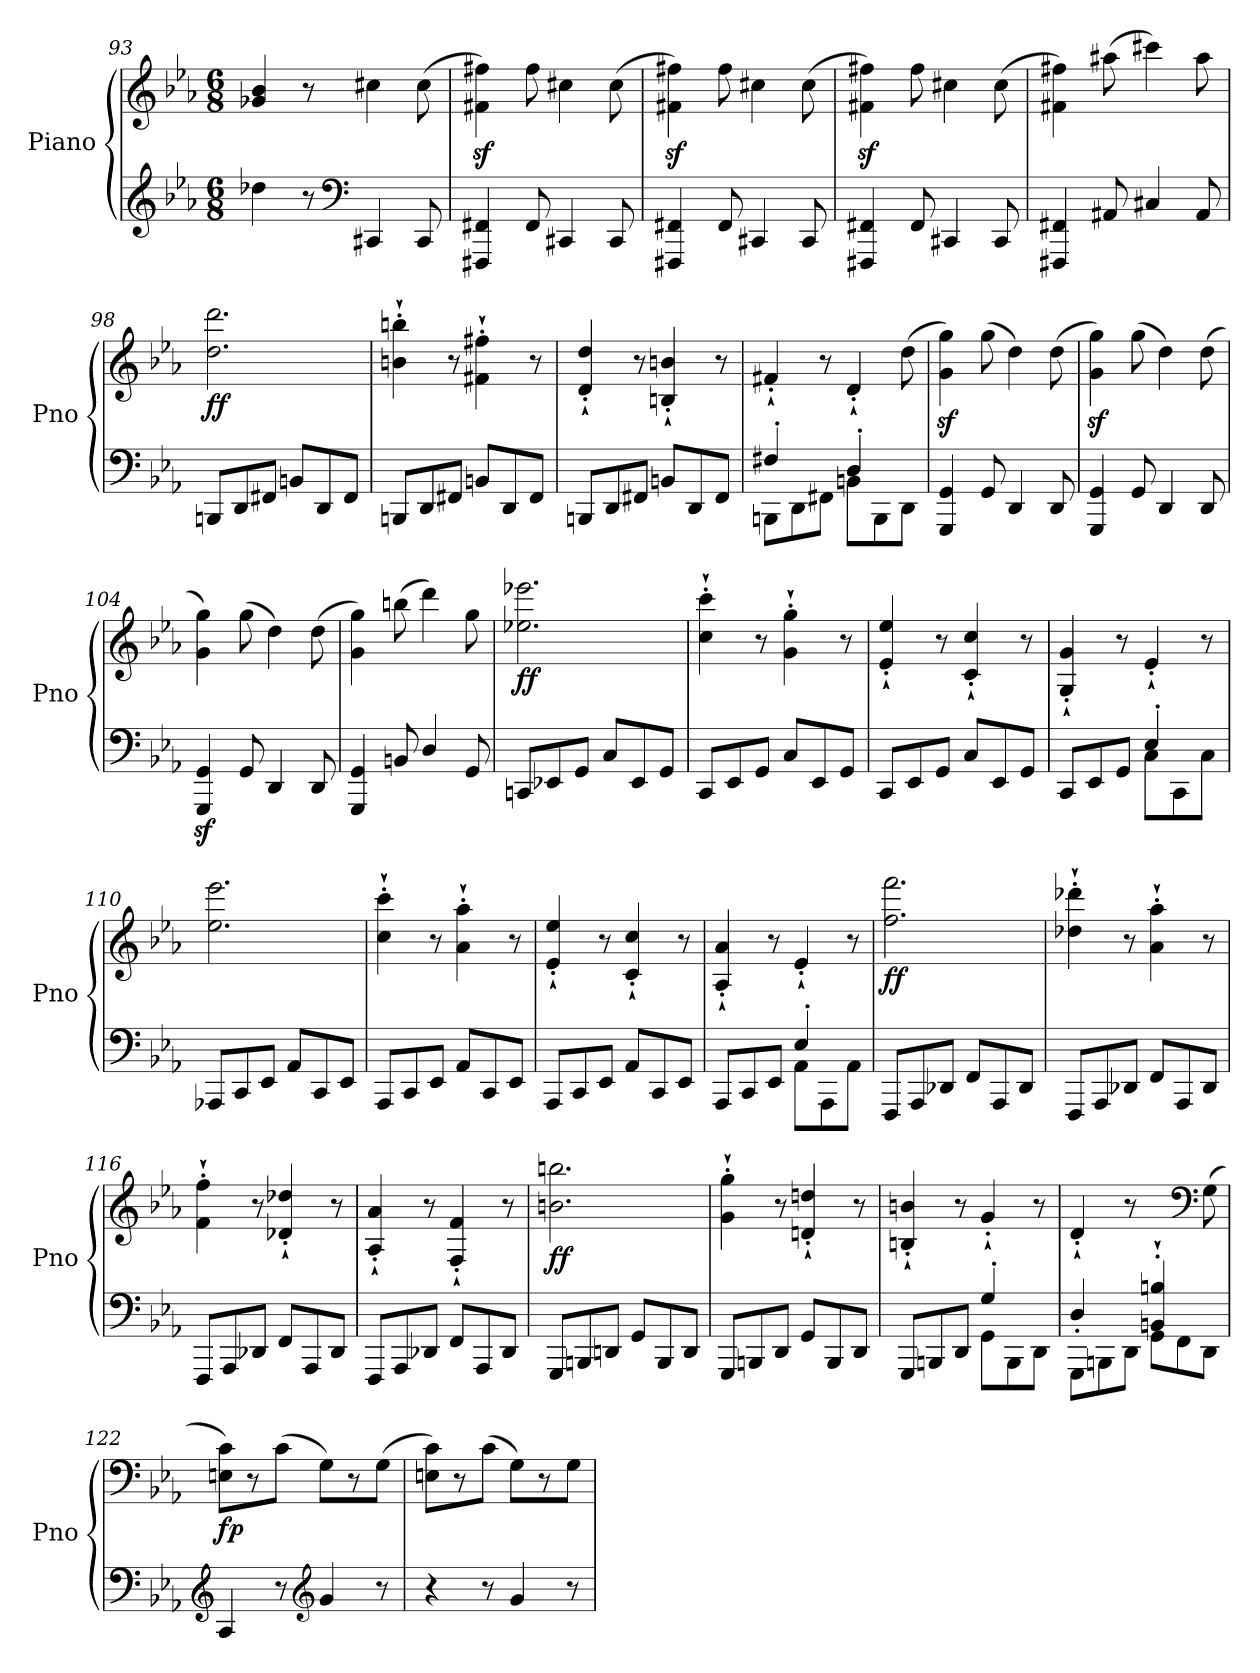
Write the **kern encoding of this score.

**kern	**kern	**dynam
*part1	*part1	*part1
*staff2	*staff1	*staff1/2
*I"Piano	*	*
*I'Pno	*	*
*clefG2	*clefG2	*
*k[b-e-a-]	*k[b-e-a-]	*
*M6/8	*M6/8	*
=93	=93	=93
4dd-X\	4g-X/ 4b-/	.
8r	8r	.
*clefF4	*	*
4CC#X/	4cc#X\	.
8CC#/	(8cc#\	.
=94	=94	=94
4FFF#X/ 4FF#X/	4f#X\z< 4ff#X\z<)	.
8FF#/	8ff#\	.
4CC#X/	4cc#X\	.
8CC#/	(8cc#\	.
!!LO:LB:g=z
=95	=95	=95
4FFF#X/ 4FF#X/	4f#X\z< 4ff#X\z<)	.
8FF#/	8ff#\	.
4CC#X/	4cc#X\	.
8CC#/	(8cc#\	.
=96	=96	=96
4FFF#X/ 4FF#X/	4f#X\z< 4ff#X\z<)	.
8FF#/	8ff#\	.
4CC#X/	4cc#X\	.
8CC#/	(8cc#\	.
!!LO:LB:g=z
=97	=97	=97
4FFF#X/ 4FF#X/	4f#X\ 4ff#X\)	.
8AA#X/	(8aa#X\	.
4C#X/	4ccc#X\)	.
8AA#/	8aa#\	.
=98	=98	=98
!	!	!LO:DY:b
8BBBn/L	2.dd\ 2.ddd\	ff
8DD/	.	.
8FF#X/J	.	.
8BBn/L	.	.
8DD/	.	.
8FF#/J	.	.
=99	=99	=99
8BBBn/L	4bn\`' 4bbn\`'	.
8DD/	.	.
8FF#X/J	8r	.
8BBn/L	4f#X\`' 4ff#X\`'	.
8DD/	.	.
8FF#/J	8r	.
=100	=100	=100
8BBBn/L	4d/`' 4dd/`'	.
8DD/	.	.
8FF#X/J	8r	.
8BBn/L	4Bn/`' 4bn/`'	.
8DD/	.	.
8FF#/J	8r	.
=101	=101	=101
*^	*	*
4F#X'/	8BBBn\L	4f#X`'/	.
.	8DD\	.	.
8ryy	8FF#X\J	8r	.
4D'/	8BBn\L	4d`'/	.
.	8BBB\	.	.
8ryy	8DD\J	(>8dd\	.
*v	*v	*	*
=102	=102	=102
4GGG/ 4GG/	4g\z< 4gg\z<)	.
8GG/	(8gg\	.
4DD/	4dd\)	.
8DD/	(8dd\	.
!!LO:PB:g=z
=103	=103	=103
4GGG/ 4GG/	4g\z< 4gg\z<)	.
8GG/	(8gg\	.
4DD/	4dd\)	.
8DD/	(8dd\	.
=104	=104	=104
4GGG/z> 4GG/z>	4g\ 4gg\)	.
8GG/	(8gg\	.
4DD/	4dd\)	.
8DD/	(8dd\	.
=105	=105	=105
4GGG/ 4GG/	4g\ 4gg\)	.
8BBn/	(8bbn\	.
4D/	4ddd\)	.
8GG/	8gg\	.
=106	=106	=106
!	!	!LO:DY:b
8CCn/L	2.ee-X\ 2.eee-X\	ff
8EE-X/	.	.
8GG/J	.	.
8C/L	.	.
8EE-/	.	.
8GG/J	.	.
=107	=107	=107
8CC/L	4cc\`' 4ccc\`'	.
8EE-/	.	.
8GG/J	8r	.
8C/L	4g\`' 4gg\`'	.
8EE-/	.	.
8GG/J	8r	.
=108	=108	=108
8CC/L	4e-/`' 4ee-/`'	.
8EE-/	.	.
8GG/J	8r	.
8C/L	4c/`' 4cc/`'	.
8EE-/	.	.
8GG/J	8r	.
=109	=109	=109
*^	*	*
4.ryy	8CC/L	4G/`' 4g/`'	.
.	8EE-/	.	.
.	8GG/J	8r	.
4E-'/	8C\L	4e-`'/	.
.	8CC\	.	.
8ryy	8C\J	8r	.
*v	*v	*	*
!!LO:LB:g=z
=110	=110	=110
8AAA-X/L	2.ee-\ 2.eee-\	.
8CC/	.	.
8EE-/J	.	.
8AA-/L	.	.
8CC/	.	.
8EE-/J	.	.
=111	=111	=111
8AAA-/L	4cc\`' 4ccc\`'	.
8CC/	.	.
8EE-/J	8r	.
8AA-/L	4a-\`' 4aa-\`'	.
8CC/	.	.
8EE-/J	8r	.
=112	=112	=112
8AAA-/L	4e-/`' 4ee-/`'	.
8CC/	.	.
8EE-/J	8r	.
8AA-/L	4c/`' 4cc/`'	.
8CC/	.	.
8EE-/J	8r	.
=113	=113	=113
*^	*	*
4.ryy	8AAA-/L	4A-/`' 4a-/`'	.
.	8CC/	.	.
.	8EE-/J	8r	.
4E-'/	8AA-\L	4e-`'/	.
.	8AAA-\	.	.
8ryy	8AA-\J	8r	.
=114	=114	=114	=114
!	!	!	!LO:DY:b
*v	*v	*	*
8FFF/L	2.ff\ 2.fff\	ff
8AAA-/	.	.
8DD-X/J	.	.
8FF/L	.	.
8AAA-/	.	.
8DD-/J	.	.
=115	=115	=115
8FFF/L	4dd-X\`' 4ddd-X\`'	.
8AAA-/	.	.
8DD-X/J	8r	.
8FF/L	4a-\`' 4aa-\`'	.
8AAA-/	.	.
8DD-/J	8r	.
!!LO:LB:g=z
=116	=116	=116
8FFF/L	4f\`' 4ff\`'	.
8AAA-/	.	.
8DD-X/J	8r	.
8FF/L	4d-X/`' 4dd-X/`'	.
8AAA-/	.	.
8DD-/J	8r	.
!!LO:LB:g=z
=117	=117	=117
8FFF/L	4A-/`' 4a-/`'	.
8AAA-/	.	.
8DD-X/J	8r	.
8FF/L	4F/`' 4f/`'	.
8AAA-/	.	.
8DD-/J	8r	.
=118	=118	=118
!	!	!LO:DY:b
8GGG/L	2.bn\ 2.bbn\	ff
8BBBn/	.	.
8DDn/J	.	.
8GG/L	.	.
8BBB/	.	.
8DD/J	.	.
=119	=119	=119
8GGG/L	4g\`' 4gg\`'	.
8BBBn/	.	.
8DD/J	8r	.
8GG/L	4dn/`' 4ddn/`'	.
8BBB/	.	.
8DD/J	8r	.
=120	=120	=120
*^	*	*
4.ryy	8GGG/L	4Bn/`' 4bn/`'	.
.	8BBBn/	.	.
.	8DD/J	8r	.
4G'/	8GG\L	4g`'/	.
.	8BBB\	.	.
8ryy	8DD\J	8r	.
=121	=121	=121	=121
*	*^	*	*
4.ryy	4D'/	8GGG\L	4d`'/	.
.	.	8BBBn\	.	.
.	2ryy	8DD\J	8r	.
4BBn/`' 4Bn/`'	.	8GG\L	4ryy	.
.	.	8FF\	.	.
*	*	*	*clefF4	*
8ryy	.	8DD\J	(>8G\	.
=122	=122	=122	=122	=122
*	*	*	*^	*
!	!	!	!	!	!LO:DY:b
*v	*v	*v	*	*	*
4CC/	8ryy	8En\ 8c\L)	fp
.	8r	8ryy	.
8r	4ryy	(>8c\J	.
*clefG2	*	*	*
4g/	.	8G\L)	.
.	8r	8ryy	.
8r	8ryy	(>8G\J	.
!!LO:LB:g=z	!!
=123	=123	=123	=123
4r	8ryy	8En\ 8c\L)	.
.	8r	8ryy	.
8r	4ryy	(>8c\J	.
4g/	.	8G\L)	.
.	8r	8ryy	.
8r	8ryy	8G\J	.
*	*v	*v	*
=	=	=
*-	*-	*-
